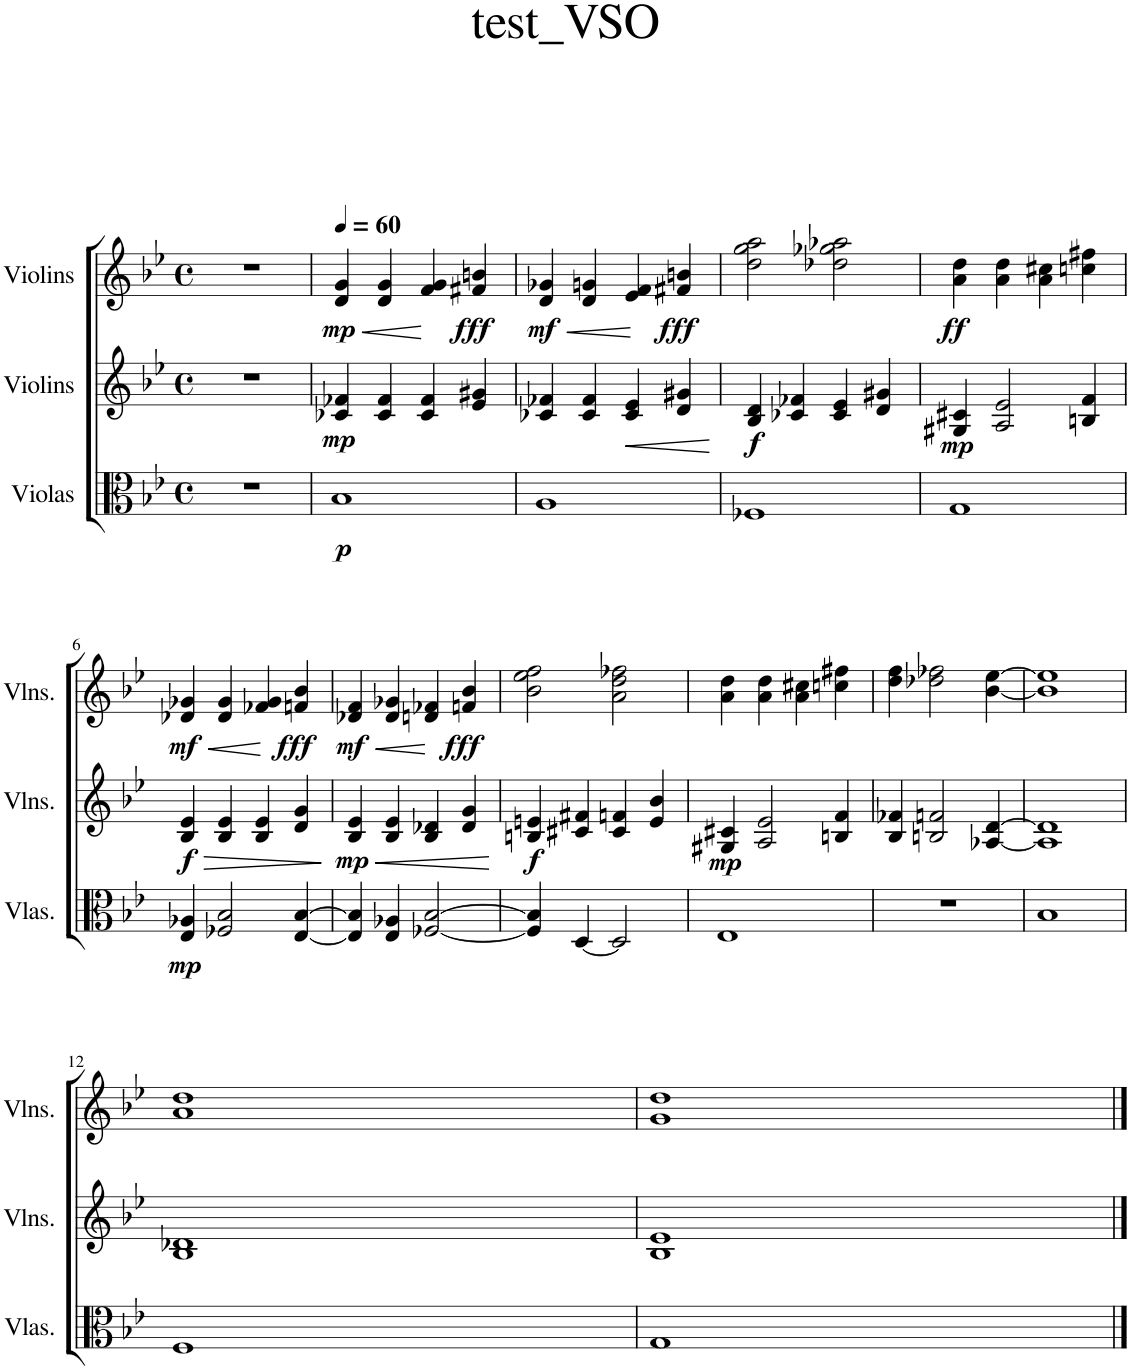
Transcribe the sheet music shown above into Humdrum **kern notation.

**kern	**dynam	**kern	**dynam	**kern	**dynam
*part3	*part3	*part2	*part2	*part1	*part1
*staff3	*staff3	*staff2	*staff2	*staff1	*staff1
*I"Violas	*	*I"Violins	*	*I"Violins	*
*I'Vlas.	*	*I'Vlns.	*	*I'Vlns.	*
*clefC3	*	*clefG2	*	*clefG2	*
*k[b-e-]	*	*k[b-e-]	*	*k[b-e-]	*
*M4/4	*	*M4/4	*	*M4/4	*
*met(c)	*	*met(c)	*	*met(c)	*
=1	=1	=1	=1	=1	=1
1r	.	1r	.	1r	.
=2	=2	=2	=2	=2	=2
*	*	*	*	*MM60	*
!	!LO:DY:b	!	!LO:DY:b	!	!LO:HP:b
!	!	!	!	!	!LO:DY:n=1:b
1B-	p	4c-X/ 4f-X/	mp	4d/ 4g/	< mp
.	.	4c-/ 4f-/	.	4d/ 4g/	.
.	.	4c-/ 4f-/	.	4f/ 4g/	.
!	!	!	!	!	!LO:DY:n=2:b
.	.	4e-/ 4g#X/	.	4f#X/ 4bn/	[ fff
=3	=3	=3	=3	=3	=3
!	!	!	!	!	!LO:HP:b
!	!	!	!	!	!LO:DY:n=1:b
1A	.	4c-X/ 4f-X/	.	4d/ 4g-X/	< mf
.	.	4c-/ 4f-/	.	4d/ 4gn/	.
!	!	!	!LO:HP:b	!	!
.	.	4c-/ 4e-/	<	4e-/ 4f/	.
!	!	!	!	!	!LO:DY:n=2:b
.	.	4d/ 4g#X/	.	4f#X/ 4bn/	[ fff
.	.	.	[	.	.
=4	=4	=4	=4	=4	=4
!	!	!	!LO:DY:b	!	!
1F-X	.	4B-/ 4d/	f	2dd\ 2gg\ 2aa\	.
.	.	4c-X/ 4f-X/	.	.	.
.	.	4c-/ 4e-/	.	2dd-X\ 2gg-X\ 2aa-X\	.
.	.	4d/ 4g#X/	.	.	.
=5	=5	=5	=5	=5	=5
!	!	!	!LO:DY:b	!	!LO:DY:b
1G	.	4G#X/ 4c#X/	mp	4a\ 4dd\	ff
.	.	2A/ 2e-/	.	4a\ 4dd\	.
.	.	.	.	4a\ 4cc#X\	.
.	.	4Bn/ 4f/	.	4ccn\ 4ff#X\	.
!!LO:LB:g=z
=6	=6	=6	=6	=6	=6
!	!LO:DY:b	!	!LO:HP:b	!	!LO:HP:b
!	!	!	!LO:DY:n=1:b	!	!LO:DY:n=1:b
4E-/ 4A-X/	mp	4B-/ 4e-/	> f	4d-X/ 4g-X/	< mf
2F-X/ 2B-/	.	4B-/ 4e-/	.	4d-/ 4g-/	.
.	.	4B-/ 4e-/	.	4f-X/ 4g-/	.
!	!	!	!	!	!LO:DY:n=2:b
[4E-/ [4B-/	.	4d/ 4g/	.	4fn/ 4b-/	[ fff
.	.	.	]	.	.
=7	=7	=7	=7	=7	=7
!	!	!	!LO:HP:b	!	!LO:HP:b
!	!	!	!LO:DY:n=1:b	!	!LO:DY:n=1:b
4E-/] 4B-/]	.	4B-/ 4e-/	< mp	4d-X/ 4f/	< mf
4E-/ 4A-X/	.	4B-/ 4e-/	.	4d-/ 4g-X/	.
[2F-X/ [2B-/	.	4B-/ 4d-X/	.	4dn/ 4f-X/	.
!	!	!	!	!	!LO:DY:n=2:b
.	.	4d-/ 4g/	.	4fn/ 4b-/	fff
.	.	.	[	.	[
=8	=8	=8	=8	=8	=8
!	!	!	!LO:DY:b	!	!
4F-/] 4B-/]	.	4Bn/ 4en/	f	2b-\ 2ee-\ 2ff\	.
[4D/	.	4c#X/ 4f#X/	.	.	.
2D/]	.	4c#/ 4fn/	.	2a\ 2dd\ 2ff-X\	.
.	.	4e/ 4b-/	.	.	.
=9	=9	=9	=9	=9	=9
!	!	!	!LO:DY:b	!	!
1E-	.	4G#X/ 4c#X/	mp	4a\ 4dd\	.
.	.	2A/ 2e-/	.	4a\ 4dd\	.
.	.	.	.	4a\ 4cc#X\	.
.	.	4Bn/ 4f/	.	4ccn\ 4ff#X\	.
=10	=10	=10	=10	=10	=10
1r	.	4B-/ 4f-X/	.	4dd\ 4ff\	.
.	.	2Bn/ 2fn/	.	2dd-X\ 2ff-X\	.
.	.	[4A-X/ [4d/	.	[4b-\ [4ee-\	.
=11	=11	=11	=11	=11	=11
1B-	.	1A-] 1d]	.	1b-] 1ee-]	.
!!LO:LB:g=z
=12	=12	=12	=12	=12	=12
1F	.	1B- 1d-X	.	1a 1dd	.
=13	=13	=13	=13	=13	=13
1G	.	1B- 1e-	.	1g 1dd	.
==	==	==	==	==	==
*-	*-	*-	*-	*-	*-
